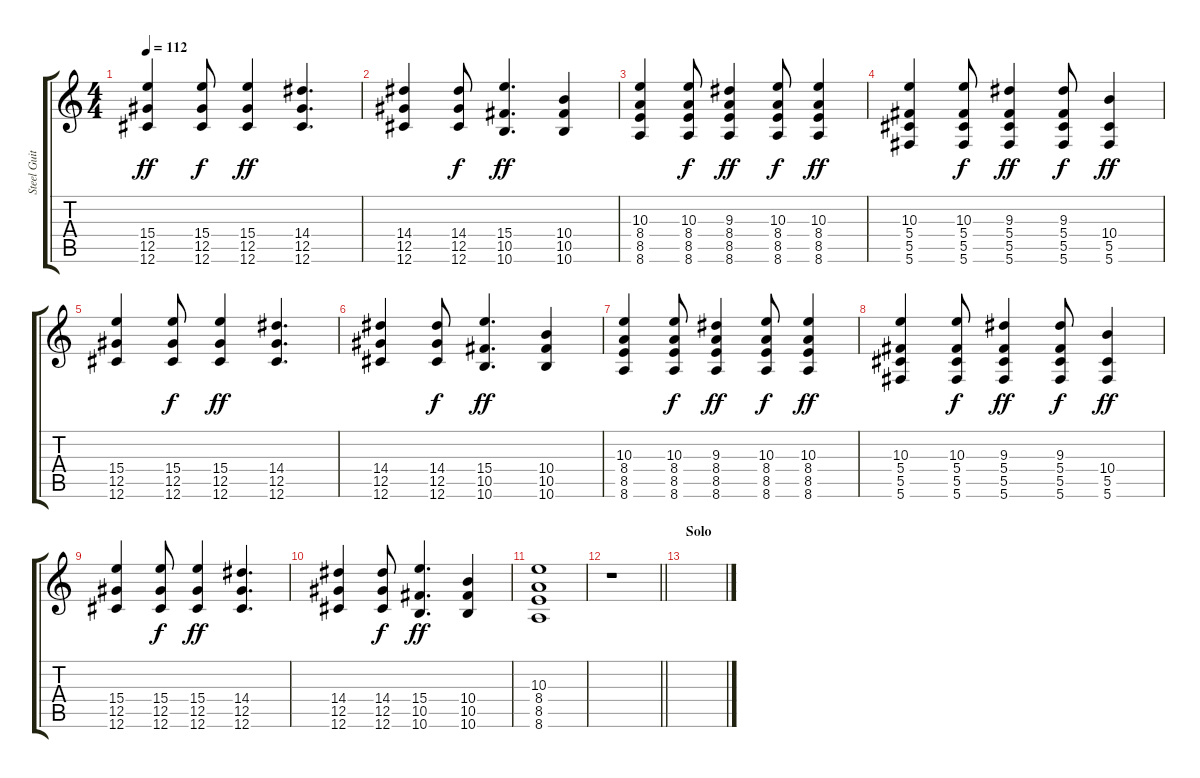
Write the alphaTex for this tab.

\track ("Steel Guitar" "Steel Guit") {instrument acousticguitarsteel}
\staff {score tabs}
\tuning (Eb4 Bb3 Gb3 Db3 Ab2 Db2) {hide}
\ts (4 4)
\tempo 112
\clef g2
\ks c
(15.4 12.5 12.6).4{dy ff} (15.4 12.5 12.6).8{dy f} (15.4 12.5 12.6).4{dy ff} (14.4 12.5 12.6).4{d} |
(14.4 12.5 12.6).4 (14.4 12.5 12.6).8{dy f} (15.4 10.5 10.6).4{d dy ff} (10.4 10.5 10.6).4 |
(10.3 8.4 8.5 8.6).4 (10.3 8.4 8.5 8.6).8{dy f} (9.3 8.4 8.5 8.6).4{dy ff} (10.3 8.4 8.5 8.6).8{dy f} (10.3 8.4 8.5 8.6).4{dy ff} |
(10.3 5.4 5.5 5.6).4 (10.3 5.4 5.5 5.6).8{dy f} (9.3 5.4 5.5 5.6).4{dy ff} (9.3 5.4 5.5 5.6).8{dy f} (10.4 5.5 5.6).4{dy ff} |
(15.4 12.5 12.6).4 (15.4 12.5 12.6).8{dy f} (15.4 12.5 12.6).4{dy ff} (14.4 12.5 12.6).4{d} |
(14.4 12.5 12.6).4 (14.4 12.5 12.6).8{dy f} (15.4 10.5 10.6).4{d dy ff} (10.4 10.5 10.6).4 |
(10.3 8.4 8.5 8.6).4 (10.3 8.4 8.5 8.6).8{dy f} (9.3 8.4 8.5 8.6).4{dy ff} (10.3 8.4 8.5 8.6).8{dy f} (10.3 8.4 8.5 8.6).4{dy ff} |
(10.3 5.4 5.5 5.6).4 (10.3 5.4 5.5 5.6).8{dy f} (9.3 5.4 5.5 5.6).4{dy ff} (9.3 5.4 5.5 5.6).8{dy f} (10.4 5.5 5.6).4{dy ff} |
(15.4 12.5 12.6).4 (15.4 12.5 12.6).8{dy f} (15.4 12.5 12.6).4{dy ff} (14.4 12.5 12.6).4{d} |
(14.4 12.5 12.6).4 (14.4 12.5 12.6).8{dy f} (15.4 10.5 10.6).4{d dy ff} (10.4 10.5 10.6).4 |
(10.3 8.4 8.5 8.6).1 |
\barLineRight lightlight
r.1 |
\section ("" "Solo")
